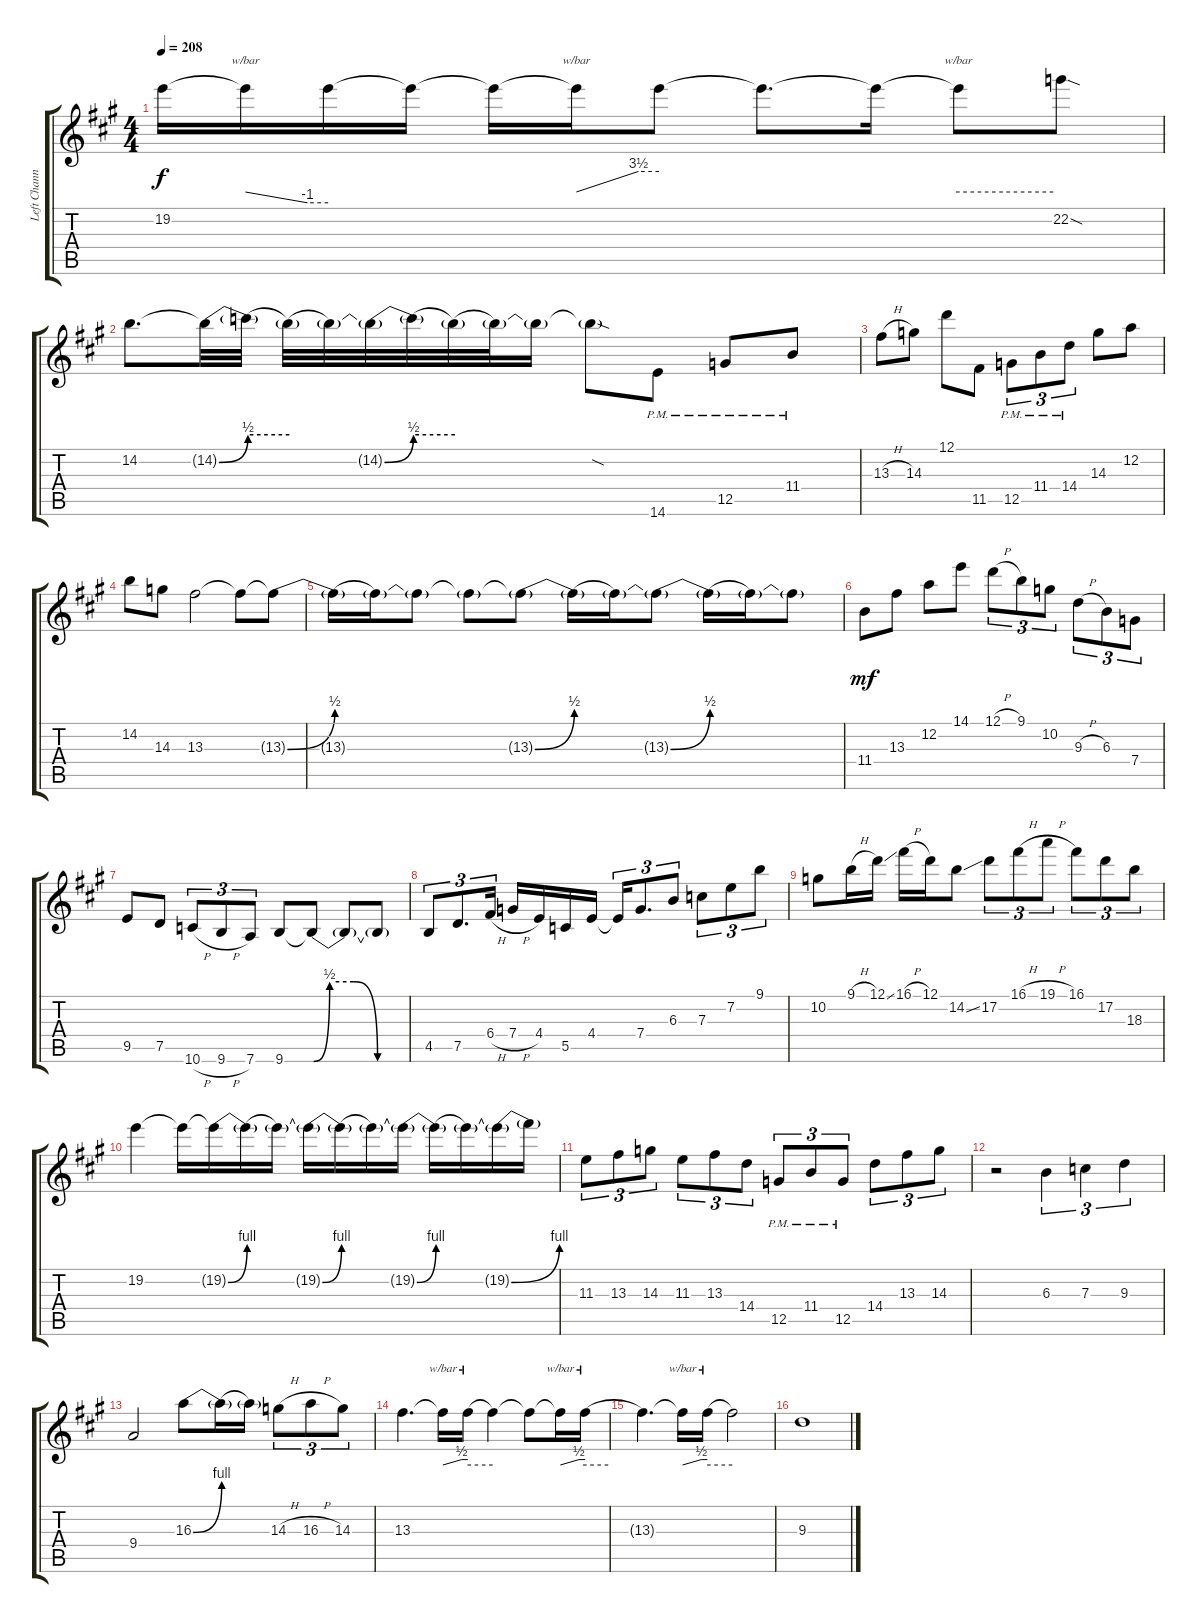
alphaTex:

\track ("Left Channel/Solo 2" "Left Chann") {instrument overdrivenguitar}
\staff {score tabs}
\tuning (D4 A3 F3 C3 G2 D2) {hide}
\ts (4 4)
\tempo 208
\clef g2
\ks a
19.2.16{dy f} 19.2{t}.16{tbe (custom default 0 0 45 -4 60 -4)} 19.2{t}.16 19.2{t}.16 19.2{t}.16 19.2{t}.16{tbe (custom default 0 0 45 14 60 14)} 19.2{t}.8 19.2{t}.8{d} 19.2{t}.16 19.2{t}.8{tbe (hold default 0 0 60 0)} 22.2{sod}.8 |
14.2.8{d} 14.2{be (bend 0 0 60 2) t}.32 14.2{be (hold 0 2 60 2) t}.32 14.2{be (hold 40 0 60 0) t}.32 14.2{t}.32 14.2{be (bend 0 0 60 2) t}.32 14.2{be (hold 0 2 60 2) t}.32 14.2{be (hold 40 0 60 0) t}.32 14.2{t}.32 14.2{t}.16 14.2{sod t}.8 14.6{pm}.8 12.5{pm}.8 11.4{pm}.8 |
13.3{h}.8 14.3.8 12.1.8 11.5.8 12.5{pm}.8{tu (3 2)} 11.4{pm}.8{tu (3 2)} 14.4{pm}.8{tu (3 2)} 14.3.8 12.2.8 |
14.2.8 14.3.8 13.3.2 13.3{t}.8 13.3{be (bend 0 0 60 2) t}.8 |
13.3{be (hold 40 0 60 0) t}.16 13.3{t}.16 13.3{t}.8 13.3{t}.8 13.3{be (bend 0 0 60 2) t}.8 13.3{be (hold 40 0 60 0) t}.16 13.3{t}.16 13.3{be (bend 0 0 60 2) t}.8 13.3{be (hold 40 0 60 0) t}.16 13.3{t}.16 13.3{t}.8 |
11.4.8{dy mf} 13.3.8 12.2.8 14.1.8 12.1{h}.8{tu (3 2)} 9.1.8{tu (3 2)} 10.2.8{tu (3 2)} 9.3{h}.8{tu (3 2)} 6.3.8{tu (3 2)} 7.4.8{tu (3 2)} |
9.5.8 7.5.8 10.6{h}.8{tu (3 2)} 9.6{h}.8{tu (3 2)} 7.6.8{tu (3 2)} 9.6.8 9.6{be (custom 0 0 10 2 25 2 40 0 60 0) t}.8 9.6{t}.8 9.6{t}.8 |
4.5.8{tu (3 2)} 7.5.8{d tu (3 2)} 6.4{h}.16{tu (3 2)} 7.4{h}.16 4.4.16 5.5.16 4.4.16 4.4{t}.16{tu (3 2)} 7.4.8{d tu (3 2)} 6.3.8{tu (3 2)} 7.3.8{tu (3 2)} 7.2.8{tu (3 2)} 9.1.8{tu (3 2)} |
10.2.8 9.1{h}.16 12.1{ss}.16 16.1{h}.16 12.1.16 14.2{ss}.8 17.2.8{tu (3 2)} 16.1{h}.8{tu (3 2)} 19.1{h}.8{tu (3 2)} 16.1.8{tu (3 2)} 17.2.8{tu (3 2)} 18.3.8{tu (3 2)} |
19.2.4 19.2{t}.16 19.2{be (bend 0 0 60 4) t}.16 19.2{be (hold 40 0 60 0) t}.16 19.2{t}.16 19.2{be (bend 0 0 60 4) t}.16 19.2{be (hold 40 0 60 0) t}.16 19.2{t}.16 19.2{be (bend 0 0 60 4) t}.16 19.2{be (hold 40 0 60 0) t}.16 19.2{t}.16 19.2{be (bend 0 0 60 4) t}.16 19.2{t}.16 |
11.3.8{tu (3 2)} 13.3.8{tu (3 2)} 14.3.8{tu (3 2)} 11.3.8{tu (3 2)} 13.3.8{tu (3 2)} 14.4.8{tu (3 2)} 12.5{pm}.8{tu (3 2)} 11.4{pm}.8{tu (3 2)} 12.5{pm}.8{tu (3 2)} 14.4.8{tu (3 2)} 13.3.8{tu (3 2)} 14.3.8{tu (3 2)} |
r.2 6.3.4{tu (3 2)} 7.3.4{tu (3 2)} 9.3.4{tu (3 2)} |
9.4.2 16.3{be (bend 0 0 60 4)}.8 16.3{be (hold 40 0 60 0) t}.16 16.3{t}.16 14.3{h}.8{tu (3 2)} 16.3{h}.8{tu (3 2)} 14.3.8{tu (3 2)} |
13.3.4{d} 13.3{t}.16{tbe (custom default 0 0 45 2 60 2)} 13.3{t}.16{tbe (hold default 0 0 60 0)} 13.3{t}.4 13.3{t}.8 13.3{t}.16{tbe (custom default 0 0 45 2 60 2)} 13.3{t}.16{tbe (hold default 0 0 60 0)} |
13.3{t}.4{d} 13.3{t}.16{tbe (custom default 0 0 45 2 60 2)} 13.3{t}.16{tbe (hold default 0 0 60 0)} 13.3{t}.2 |
9.3.1
